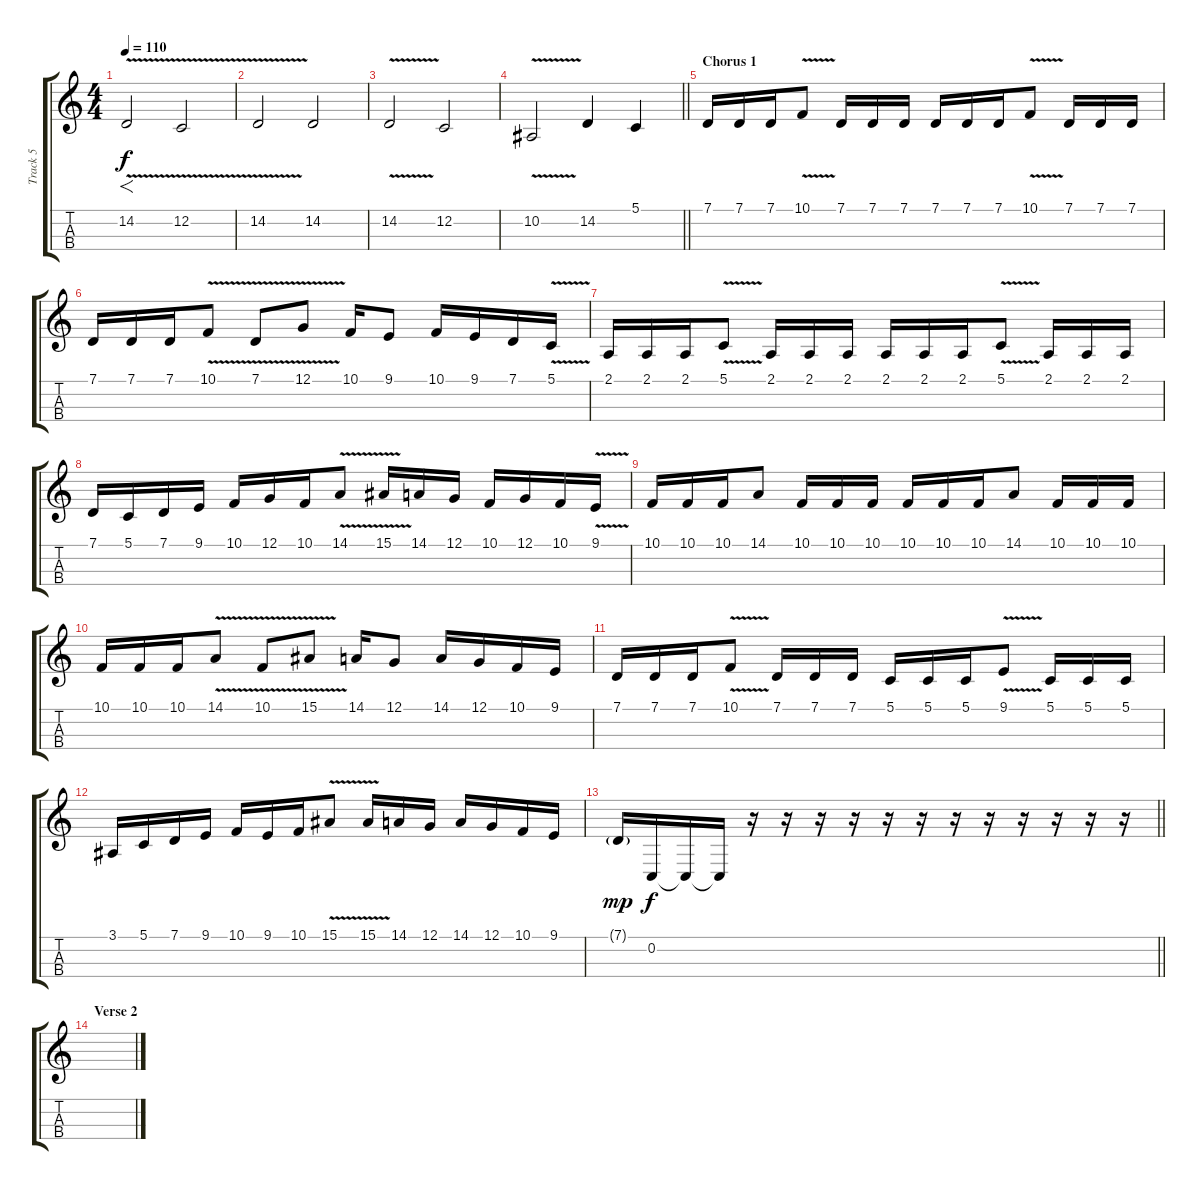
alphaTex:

\track ("Track 5" "Track 5") {instrument viola}
\staff {score tabs}
\tuning (G3 C3 G2 C2) {hide}
\ts (4 4)
\tempo 110
\clef g2
\ks c
14.2{v}.2{f dy f volume 15} 12.2{v}.2 |
14.2{v}.2 14.2.2 |
14.2{v}.2 12.2.2 |
\barLineRight lightlight
10.2{v}.2{volume 15} 14.2.4 5.1.4 |
\section ("" "Chorus 1")
7.1.16 7.1.16 7.1.16 10.1{v}.8 7.1.16 7.1.16 7.1.16 7.1.16 7.1.16 7.1.16 10.1{v}.8 7.1.16 7.1.16 7.1.16 |
7.1.16 7.1.16 7.1.16 10.1{v}.8 7.1{v}.8 12.1{v}.8 10.1.16 9.1.8 10.1.16 9.1.16 7.1.16 5.1{v}.16 |
2.1.16 2.1.16 2.1.16 5.1{v}.8 2.1.16 2.1.16 2.1.16 2.1.16 2.1.16 2.1.16 5.1{v}.8 2.1.16 2.1.16 2.1.16 |
7.1.16 5.1.16 7.1.16 9.1.16 10.1.16 12.1.16 10.1.16 14.1{v}.8 15.1{v}.16 14.1.16 12.1.16 10.1.16 12.1.16 10.1.16 9.1{v}.16 |
10.1.16 10.1.16 10.1.16 14.1.8 10.1.16 10.1.16 10.1.16 10.1.16 10.1.16 10.1.16 14.1.8 10.1.16 10.1.16 10.1.16 |
10.1.16 10.1.16 10.1.16 14.1{v}.8 10.1{v}.8 15.1{v}.8 14.1.16 12.1.8 14.1.16 12.1.16 10.1.16 9.1.16 |
7.1.16 7.1.16 7.1.16 10.1{v}.8 7.1.16 7.1.16 7.1.16 5.1.16 5.1.16 5.1.16 9.1{v}.8 5.1.16 5.1.16 5.1.16 |
3.1.16 5.1.16 7.1.16 9.1.16 10.1.16 9.1.16 10.1.16 15.1{v}.8 15.1{v}.16 14.1.16 12.1.16 14.1.16 12.1.16 10.1.16 9.1.16 |
\barLineRight lightlight
7.1{g}.16{dy mp} 0.2.16{dy f} 0.2{t}.16 0.2{t}.16 r.16 r.16 r.16 r.16 r.16 r.16 r.16 r.16 r.16 r.16 r.16 r.16 |
\section ("" "Verse 2")
